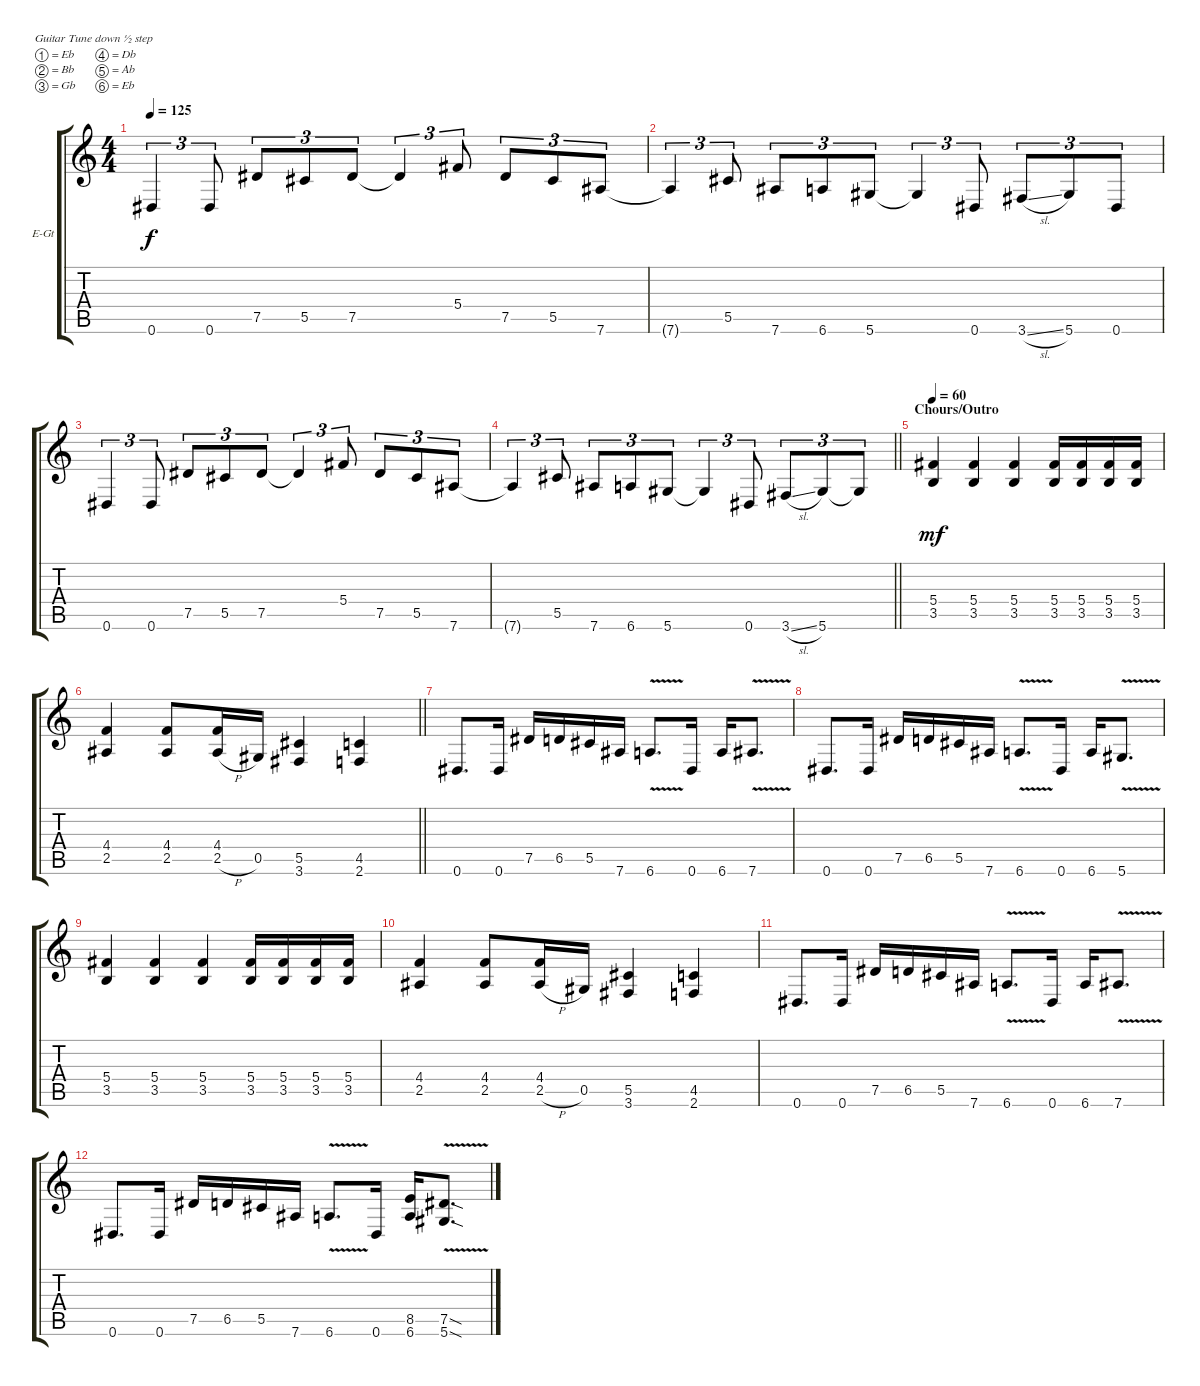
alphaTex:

\bracketExtendMode groupsimilarinstruments
\firstSystemTrackNameOrientation horizontal
\otherSystemsTrackNameOrientation horizontal
\track ("Iommi Rythym" "E-Gt") {instrument distortionguitar}
\staff {score tabs}
\tuning (Eb4 Bb3 Gb3 Db3 Ab2 Eb2)
\ts (4 4)
\tempo 125
\clef g2
\ks c
0.6.4{tu (3 2) dy f} 0.6.8{tu (3 2)} 7.5.8{tu (3 2)} 5.5.8{tu (3 2)} 7.5.8{tu (3 2)} 7.5{t}.4{tu (3 2)} 5.4.8{tu (3 2)} 7.5.8{tu (3 2)} 5.5.8{tu (3 2)} 7.6.8{tu (3 2)} |
7.6{t}.4{tu (3 2)} 5.5.8{tu (3 2)} 7.6.8{tu (3 2)} 6.6.8{tu (3 2)} 5.6.8{tu (3 2)} 5.6{t}.4{tu (3 2)} 0.6.8{tu (3 2)} 3.6{sl}.8{tu (3 2)} 5.6.8{tu (3 2)} 0.6.8{tu (3 2)} |
0.6.4{tu (3 2)} 0.6.8{tu (3 2)} 7.5.8{tu (3 2)} 5.5.8{tu (3 2)} 7.5.8{tu (3 2)} 7.5{t}.4{tu (3 2)} 5.4.8{tu (3 2)} 7.5.8{tu (3 2)} 5.5.8{tu (3 2)} 7.6.8{tu (3 2)} |
\barLineRight lightlight
7.6{t}.4{tu (3 2)} 5.5.8{tu (3 2)} 7.6.8{tu (3 2)} 6.6.8{tu (3 2)} 5.6.8{tu (3 2)} 5.6{t}.4{tu (3 2)} 0.6.8{tu (3 2)} 3.6{sl}.8{tu (3 2)} 5.6.8{tu (3 2)} 5.6{t}.8{tu (3 2)} |
\section ("" "Chours/Outro")
\tempo 60
(5.4 3.5).4{dy mf} (5.4 3.5).4 (5.4 3.5).4 (5.4 3.5).16 (5.4 3.5).16 (5.4 3.5).16 (5.4 3.5).16 |
\barLineRight lightlight
(4.4 2.5).4 (4.4 2.5).8 (4.4 2.5{h}).16 0.5.16 (5.5 3.6).4 (4.5 2.6).4 |
0.6.8{d} 0.6.16 7.5.16 6.5.16 5.5.16 7.6.16 6.6{v}.8{d} 0.6.16 6.6.16 7.6{v}.8{d} |
0.6.8{d} 0.6.16 7.5.16 6.5.16 5.5.16 7.6.16 6.6{v}.8{d} 0.6.16 6.6.16 5.6{v}.8{d} |
(5.4 3.5).4 (5.4 3.5).4 (5.4 3.5).4 (5.4 3.5).16 (5.4 3.5).16 (5.4 3.5).16 (5.4 3.5).16 |
(4.4 2.5).4 (4.4 2.5).8 (4.4 2.5{h}).16 0.5.16 (5.5 3.6).4 (4.5 2.6).4 |
0.6.8{d} 0.6.16 7.5.16 6.5.16 5.5.16 7.6.16 6.6{v}.8{d} 0.6.16 6.6.16 7.6{v}.8{d} |
0.6.8{d} 0.6.16 7.5.16 6.5.16 5.5.16 7.6.16 6.6{v}.8{d} 0.6.16 (6.6 8.5).16 (5.6{v sod} 7.5{sod}).8{d}
